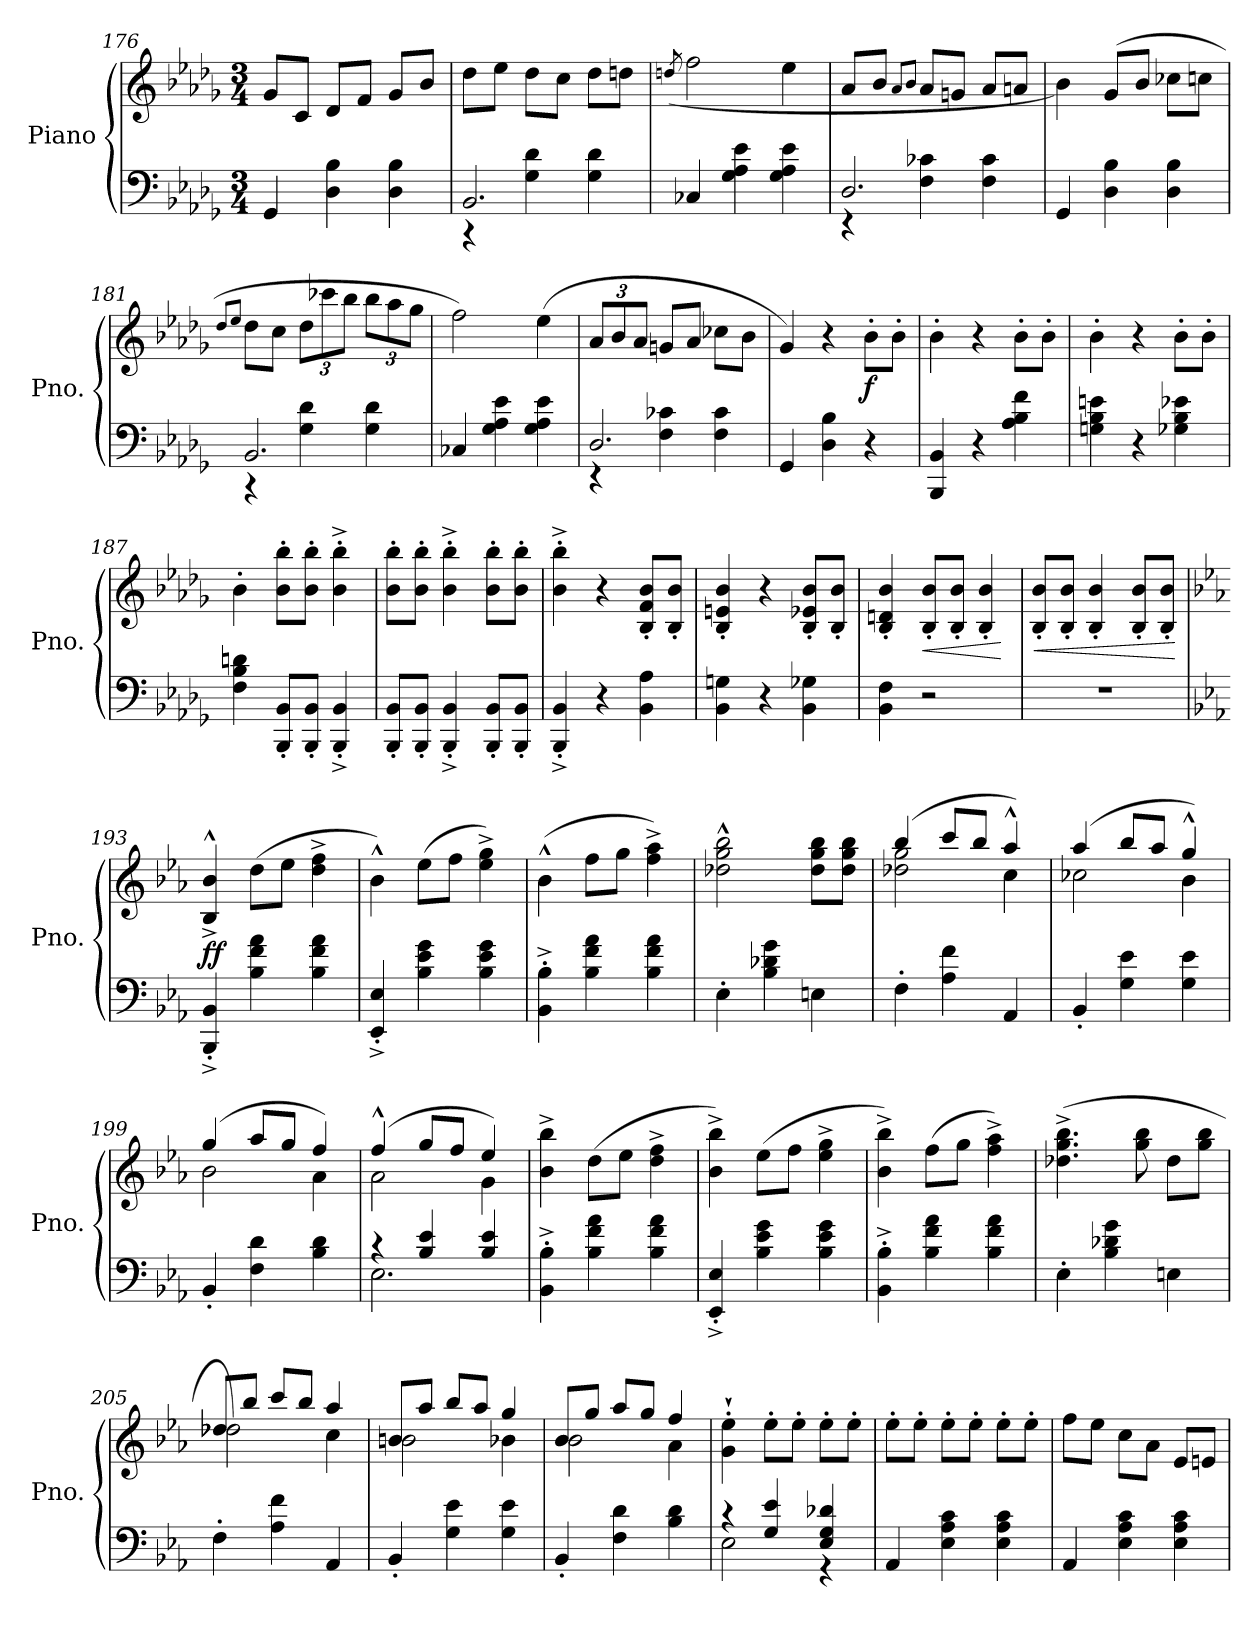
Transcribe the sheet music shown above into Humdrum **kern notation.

**kern	**kern	**dynam
*part1	*part1	*part1
*staff2	*staff1	*staff1/2
*I"Piano	*	*
*I'Pno.	*	*
*clefF4	*clefG2	*
*k[b-e-a-d-g-]	*k[b-e-a-d-g-]	*
*M3/4	*M3/4	*
=176	=176	=176
4GG-/	8g-/L	.
.	8c/J	.
4D-\ 4B-\	8d-/L	.
.	8f/J	.
4D-\ 4B-\	8g-/L	.
.	8b-/J	.
=177	=177	=177
*^	*	*
2.BB-/	4r	8dd-\L	.
.	.	8ee-\J	.
.	4G-\ 4d-\	8dd-\L	.
.	.	8cc\J	.
.	4G-\ 4d-\	8dd-\L	.
.	.	8ddn\J	.
*v	*v	*	*
!!LO:LB:g=z
=178	=178	=178
.	(8qddn/	.
4C-X/	2ff\	.
4G-\ 4A-\ 4e-\	.	.
4G-\ 4A-\ 4e-\	4ee-\	.
=179	=179	=179
*^	*	*
2.D-/	4r	8a-/L	.
.	.	8b-/J	.
.	.	8qa-/L	.
.	.	8qb-/J	.
.	4F\ 4c-X\	8a-/L	.
.	.	8gn/J	.
.	4F\ 4c-\	8a-/L	.
.	.	8an/J	.
*v	*v	*	*
=180	=180	=180
4GG-/	4b-\)	.
4D-\ 4B-\	(8g-/L	.
.	8b-/J	.
4D-\ 4B-\	8cc-X\L	.
.	8ccn\J	.
=181	=181	=181
.	8qdd-/L	.
.	8qee-/J	.
*^	*	*
2.BB-/	4r	8dd-\L	.
.	.	8cc\J	.
*	*	*Xbrackettup	*
.	4G-\ 4d-\	12dd-\L	.
.	.	12ccc-X\	.
.	.	12bb-\J	.
.	4G-\ 4d-\	12bb-\L	.
.	.	12aa-\	.
.	.	12gg-\J	.
*v	*v	*	*
=182	=182	=182
4C-X/	2ff\)	.
4G-\ 4A-\ 4e-\	.	.
4G-\ 4A-\ 4e-\	(4ee-\	.
!!LO:PB:g=z
=183	=183	=183
*^	*	*
2.D-/	4r	12a-/L	.
.	.	12b-/	.
.	.	12a-/J	.
.	4F\ 4c-X\	8gn/L	.
.	.	8a-/J	.
.	4F\ 4c-\	8cc-X\L	.
.	.	8b-\J	.
*v	*v	*	*
=184	=184	=184
4GG-/	4g-/)	.
4D-\ 4B-\	4r	.
!	!	!LO:DY:b
4r	8b-'\L	f
.	8b-'\J	.
=185	=185	=185
4BBB-/ 4BB-/	4b-'\	.
4r	4r	.
4A-\ 4B-\ 4f\	8b-'\L	.
.	8b-'\J	.
=186	=186	=186
4Gn\ 4B-\ 4en\	4b-'\	.
4r	4r	.
4G-X\ 4B-\ 4e-X\	8b-'\L	.
.	8b-'\J	.
=187	=187	=187
4F\ 4B-\ 4dn\	4b-'\	.
8BBB-/' 8BB-/'L	8b-\' 8bb-\'L	.
8BBB-/' 8BB-/'J	8b-\' 8bb-\'J	.
4BBB-/'^ 4BB-/'^	4b-\'^ 4bb-\'^	.
=188	=188	=188
8BBB-/' 8BB-/'L	8b-\' 8bb-\'L	.
8BBB-/' 8BB-/'J	8b-\' 8bb-\'J	.
4BBB-/'^ 4BB-/'^	4b-\'^ 4bb-\'^	.
8BBB-/' 8BB-/'L	8b-\' 8bb-\'L	.
8BBB-/' 8BB-/'J	8b-\' 8bb-\'J	.
!!LO:LB:g=z
=189	=189	=189
4BBB-/'^ 4BB-/'^	4b-\'^ 4bb-\'^	.
4r	4r	.
4BB-\ 4A-\	8B-/' 8f/' 8b-/'L	.
.	8B-/' 8b-/'J	.
=190	=190	=190
4BB-\ 4Gn\	4B-/' 4en/' 4b-/'	.
4r	4r	.
4BB-\ 4G-X\	8B-/' 8e-X/' 8b-/'L	.
.	8B-/' 8b-/'J	.
=191	=191	=191
4BB-\ 4F\	4B-/' 4dn/' 4b-/'	.
!	!	!LO:HP:b
2r	8B-/' 8b-/'L	<
.	8B-/' 8b-/'J	.
.	4B-/' 4b-/'	.
.	.	[
=192	=192	=192
!	!	!LO:HP:b
2.r	8B-/' 8b-/'L	<
.	8B-/' 8b-/'J	.
.	4B-/' 4b-/'	.
.	8B-/' 8b-/'L	.
.	8B-/' 8b-/'J	.
.	.	[
=193	=193	=193
*k[b-e-a-]	*k[b-e-a-]	*
*	*MM190	*
!	!	!LO:DY:b
4BBB-/'^ 4BB-/'^	4B-/^^^ 4b-/^^^	ff
4B-\ 4f\ 4a-\	(8dd\L	.
.	8ee-\J	.
4B-\ 4f\ 4a-\	4dd\^ 4ff\^	.
=194	=194	=194
4EE-/'^ 4E-/'^	4b-^^\)	.
4B-\ 4e-\ 4g\	(8ee-\L	.
.	8ff\J	.
4B-\ 4e-\ 4g\	4ee-\^ 4gg\^)	.
=195	=195	=195
4BB-\'^ 4B-\'^	(4b-^^\	.
4B-\ 4f\ 4a-\	8ff\L	.
.	8gg\J	.
4B-\ 4f\ 4a-\	4ff\^ 4aa-\^)	.
!!LO:LB:g=z
=196	=196	=196
4E-'\	2dd-X\^^ 2gg\^^ 2bb-\^^	.
4B-\ 4d-X\ 4g\	.	.
4En\	8dd-\ 8gg\ 8bb-\L	.
.	8dd-\ 8gg\ 8bb-\J	.
=197	=197	=197
*	*^	*
4F'\	(4bb-/	2dd-X\ 2gg\	.
4A-\ 4f\	8ccc/L	.	.
.	8bb-/J	.	.
4AA-/	4aa-^^/)	4cc\	.
=198	=198	=198	=198
4BB-'/	(4aa-/	2cc-X\	.
4G\ 4e-\	8bb-/L	.	.
.	8aa-/J	.	.
4G\ 4e-\	4gg^^/)	4b-\	.
=199	=199	=199	=199
4BB-'/	(4gg/	2b-\	.
4F\ 4d\	8aa-/L	.	.
.	8gg/J	.	.
4B-\ 4d\	4ff/)	4a-\	.
=200	=200	=200	=200
*^	*	*	*
4r	2.E-\	(4ff^^/	2a-\	.
4B-/ 4e-/	.	8gg/L	.	.
.	.	8ff/J	.	.
4B-/ 4e-/	.	4ee-/)	4g\	.
*v	*v	*	*	*
*	*v	*v	*
=201	=201	=201
4BB-\'^ 4B-\'^	4b-\^ 4bb-\^	.
4B-\ 4f\ 4a-\	(8dd\L	.
.	8ee-\J	.
4B-\ 4f\ 4a-\	4dd\^ 4ff\^	.
=202	=202	=202
4EE-/'^ 4E-/'^	4b-\^ 4bb-\^)	.
4B-\ 4e-\ 4g\	(8ee-\L	.
.	8ff\J	.
4B-\ 4e-\ 4g\	4ee-\^ 4gg\^	.
!!LO:LB:g=z
=203	=203	=203
4BB-\'^ 4B-\'^	4b-\^ 4bb-\^)	.
4B-\ 4f\ 4a-\	(8ff\L	.
.	8gg\J	.
4B-\ 4f\ 4a-\	4ff\^ 4aa-\^)	.
=204	=204	=204
4E-'\	(4.dd-X\^ 4.gg\^ 4.bb-\^	.
4B-\ 4d-X\ 4g\	.	.
.	8gg\ 8bb-\	.
4En\	8dd-\L	.
.	8gg\ 8bb-\J	.
=205	=205	=205
*	*^	*
4F'\	8dd-X/L	2dd-\)	.
.	8bb-/J	.	.
4A-\ 4f\	8ccc/L	.	.
.	8bb-/J	.	.
4AA-/	4aa-/	4cc\	.
=206	=206	=206	=206
4BB-'/	8bn/L	2b\	.
.	8aa-/J	.	.
4G\ 4e-\	8bb-/L	.	.
.	8aa-/J	.	.
4G\ 4e-\	4gg/	4b-X\	.
=207	=207	=207	=207
4BB-'/	8b-/L	2b-\	.
.	8gg/J	.	.
4F\ 4d\	8aa-/L	.	.
.	8gg/J	.	.
4B-\ 4d\	4ff/	4a-\	.
*	*v	*v	*
=208	=208	=208
*^	*	*
4r	2E-\	4g\`' 4ee-\`'	.
4G/ 4e-/	.	8ee-'\L	.
.	.	8ee-'\J	.
4E-/ 4G/ 4d-X/	4r	8ee-'\L	.
.	.	8ee-'\J	.
*v	*v	*	*
!!LO:LB:g=z
=209	=209	=209
4AA-/	8ee-'\L	.
.	8ee-'\J	.
4E-\ 4A-\ 4c\	8ee-'\L	.
.	8ee-'\J	.
4E-\ 4A-\ 4c\	8ee-'\L	.
.	8ee-'\J	.
=210	=210	=210
4AA-/	8ff\L	.
.	8ee-\J	.
4E-\ 4A-\ 4c\	8cc\L	.
.	8a-\J	.
4E-\ 4A-\ 4c\	8e-/L	.
.	8en/J	.
=	=	=
*-	*-	*-
